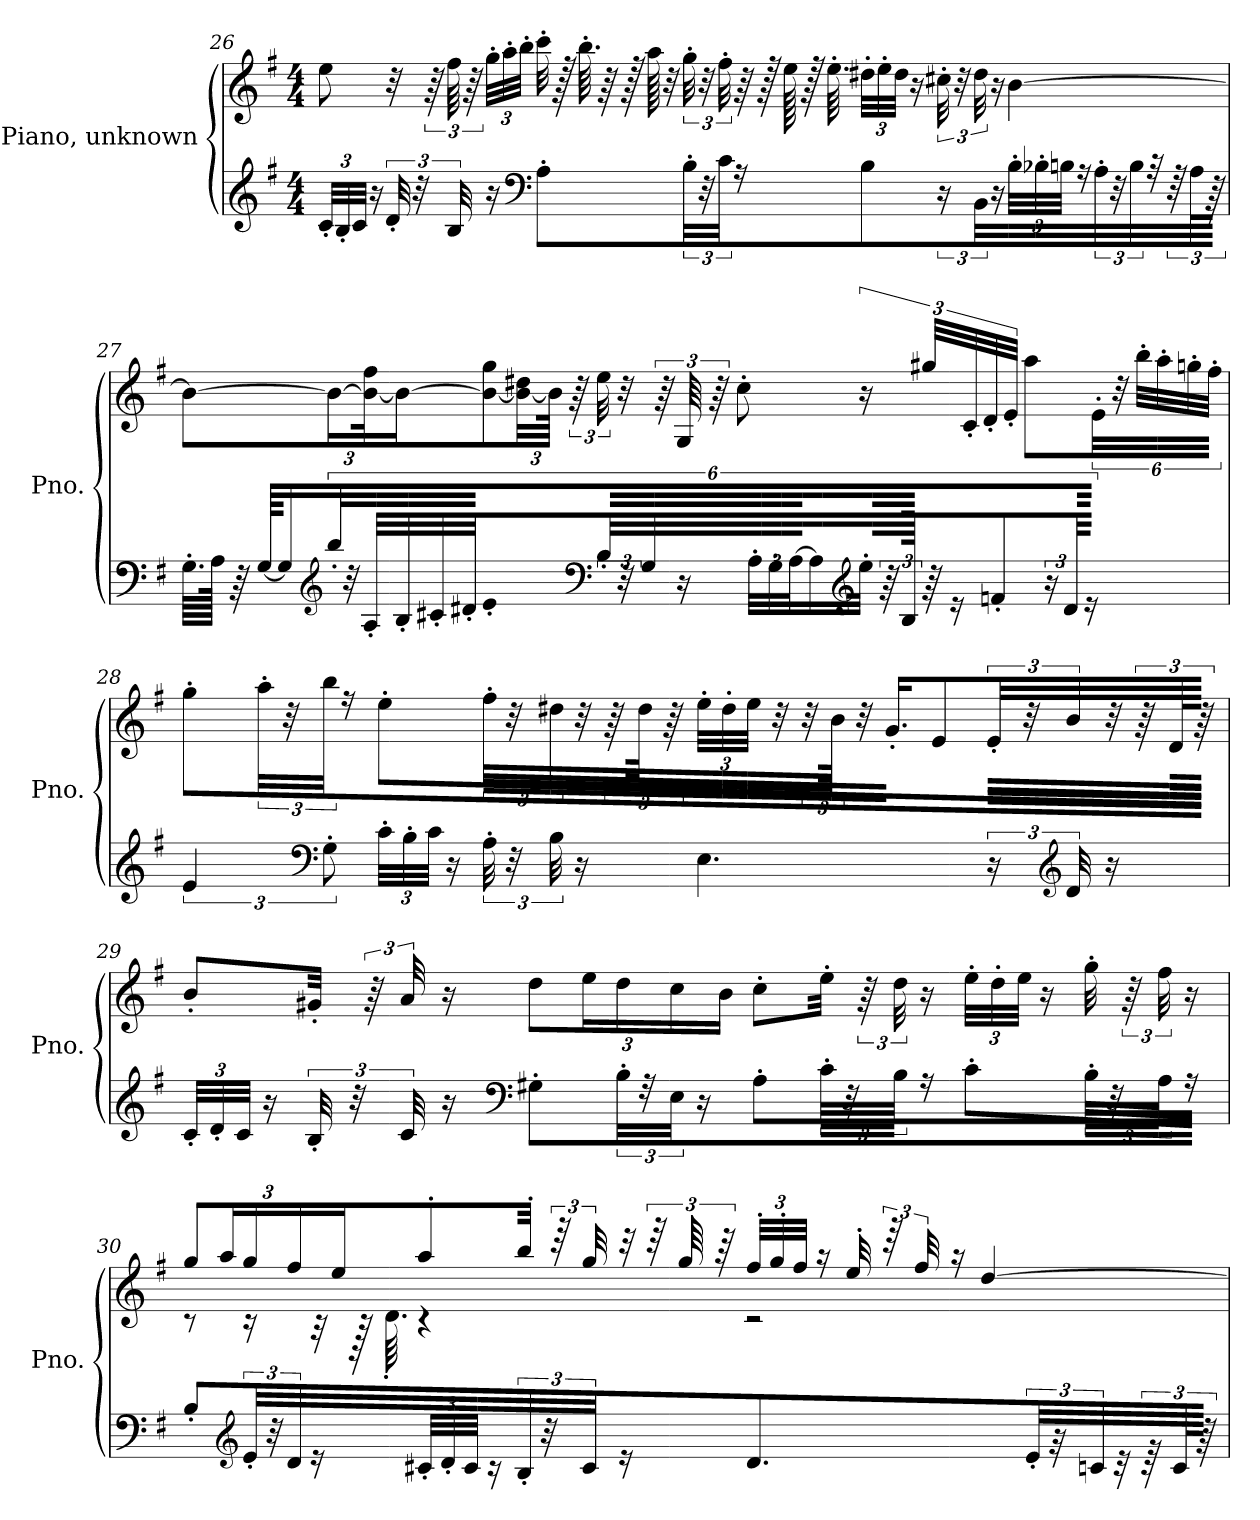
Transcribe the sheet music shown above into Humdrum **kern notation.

**kern	**kern
*part1	*part1
*staff2	*staff1
*I"Piano, unknown	*
*I'Pno.	*
!!LO:LB:g=z
*clefG2	*clefG2
*k[f#]	*k[f#]
*M4/4	*M4/4
*Xbrackettup	*
=26	=26
48c'/LLL	8ee\
48B'/	.
48c/JJJ	.
16r	.
*brackettup	*
48d'/	32r
48r	.
.	96r
48B/	96ff#\
.	96r
*	*Xbrackettup
16r	48gg'\LLL
.	48aa'\
.	48bb'\JJJ
*clefF4	*
8A'\L	32ccc'\
.	128r
.	64.bb'\
.	64r
.	128r
.	128aa\
.	32r
*	*brackettup
48B'\Jkk	48gg'\
48r	48r
48c\	48ff#'\
16r	64r
.	128r
.	128ee\
.	128r
.	64.ee'\
*	*Xbrackettup
8B\	48dd#X'\LLL
.	48ee'\
.	48dd#\JJJ
.	16r
*	*brackettup
24r	48cc#X'\
.	48r
48BB/	48dd#\
16r	16r
*Xbrackettup	*
48B'\LLL	[4b\
48B-X'\	.
48Bn\JJJ	.
16r	.
*brackettup	*
48A'\	.
48r	.
48B\	.
32r	.
96r	.
96A\	.
96r	.
!!LO:LB:g=z
=27	=27
64.G'\LLLL	8b\L_
128A\JJJJk	.
64r	.
[64G\KKLL	.
16G\]	.
*clefG2	*
*	*Xbrackettup
48bb'\JJk	24b\L_
48r	.
48A'/LLL	48b\_ 48ff#\K
*Xbrackettup	*
48B'/	16b\J_
48c#X'/	.
48d#X'/JJ	.
8e'/	8b\_ 8gg\
*clefF4	*
*brackettup	*brackettup
48B'/Jkk	48b\_ 48dd#X\LL
48r	96b\JJJk]
.	96r
48G\	48ee\
16r	32r
.	96r
.	96G/
.	96r
*Xbrackettup	*
48A'\LLL	8cc'\
48G'\	.
[48A\J	.
16A\]	.
*clefG2	*
32ee'\JJk	24r
*brackettup	*
96r	.
96B/	48gg#X/LLL
96r	.
*	*Xbrackettup
16r	48c'/
.	48d'/
.	48e'/JJJ
8fn'/	8aa\L
*	*brackettup
24r	48e'\Jkk
.	48r
48d#/	48bb'\LLL
*	*Xbrackettup
16r	48aa'\
.	48ggn'\
.	48ff#'\JJJ
!!LO:LB:g=z
=28	=28
6e/	8gg'\L
*	*brackettup
.	48aa'\Jkk
.	48r
*clefF4	*
12G'\	48bb\
.	16r
*Xbrackettup	*
48c'\LLL	8ee'\L
48B'\	.
48c\JJJ	.
16r	.
*brackettup	*
48A'\	48ff#'\Jkk
48r	48r
48B\	48dd#X\
16r	32r
.	96r
.	96dd#\
.	96r
*	*Xbrackettup
4.E\	48ee'\LLL
.	48dd#'\
.	48ee\JJJ
.	32r
*	*brackettup
.	48r
.	96b\
.	32r
.	16.g'/KL
.	8e/
24r	48e'/Jkk
.	48r
*clefG2	*
48d/	48b\
16r	32r
.	96r
.	96d/
.	96r
!!LO:LB:g=z
=29	=29
*Xbrackettup	*
48c'/LLL	8b'/L
48d'/	.
48c/JJJ	.
16r	.
*brackettup	*
48B'/	32g#X'/Jkk
48r	.
.	96r
48c/	48a/
16r	16r
*clefF4	*
*	*Xbrackettup
8G#X'\L	12dd\L
.	24ee\L
48B'\Jkk	24dd\
48r	.
48E\	24cc\
16r	.
.	24b\JJ
8A'\L	8cc'\L
48c'\Jkk	32ee'\Jkk
48r	.
*	*brackettup
.	96r
48B\	48dd\
16r	16r
*	*Xbrackettup
8c'\L	48ee'\LLL
.	48dd'\
.	48ee\JJJ
.	16r
48B'\Jkk	32gg'\
48r	.
*	*brackettup
.	96r
48A\	48ff#\
16r	16r
!!LO:LB:g=z
=30	=30
*	*Xbrackettup
*	*^
8B'\L	12gg/L	8r
.	24aa/L	.
*clefG2	*	*
48e'\Jkk	24gg/	16r
48r	.	.
48d/	24ff#/	.
16r	.	32r
.	24ee/J	.
.	.	128r
.	.	64.d'\
*Xbrackettup	*	*
48c#X'/LLL	8aa'/	4r
48d'/	.	.
48c#/JJJ	.	.
16r	.	.
*brackettup	*	*
48B'/	32bb'/Jkk	.
48r	.	.
*	*brackettup	*
.	96r	.
48c#/	48gg/	.
16r	32r	.
.	96r	.
.	96gg/	.
.	96r	.
*	*Xbrackettup	*
4.d/	48ff#'/LLL	2r
.	48gg'/	.
.	48ff#/JJJ	.
.	16r	.
.	32ee'/	.
*	*brackettup	*
.	96r	.
.	48ff#/	.
.	16r	.
.	[4dd/	.
48e'/	.	.
48r	.	.
48cn/	.	.
32r	.	.
96r	.	.
96c/	.	.
96r	.	.
*	*v	*v
=	=
*-	*-
